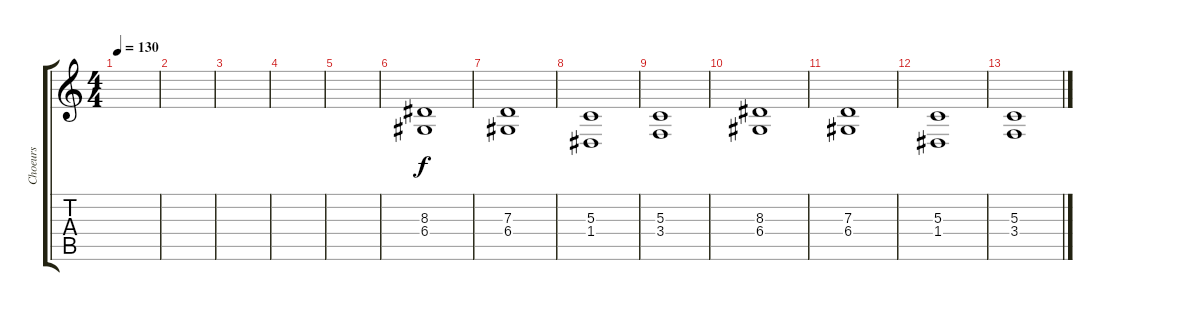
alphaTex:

\track ("Choeurs" "Choeurs") {instrument choiraahs}
\staff {score tabs}
\tuning (E4 B3 G3 D3 A2 E2) {hide}
\ts (4 4)
\tempo 130
\clef g2
\ks c
|
|
|
|
|
(8.3 6.4).1{volume 13} |
(7.3 6.4).1 |
(5.3 1.4).1 |
(5.3 3.4).1 |
(8.3 6.4).1 |
(7.3 6.4).1 |
(5.3 1.4).1 |
(5.3 3.4).1
